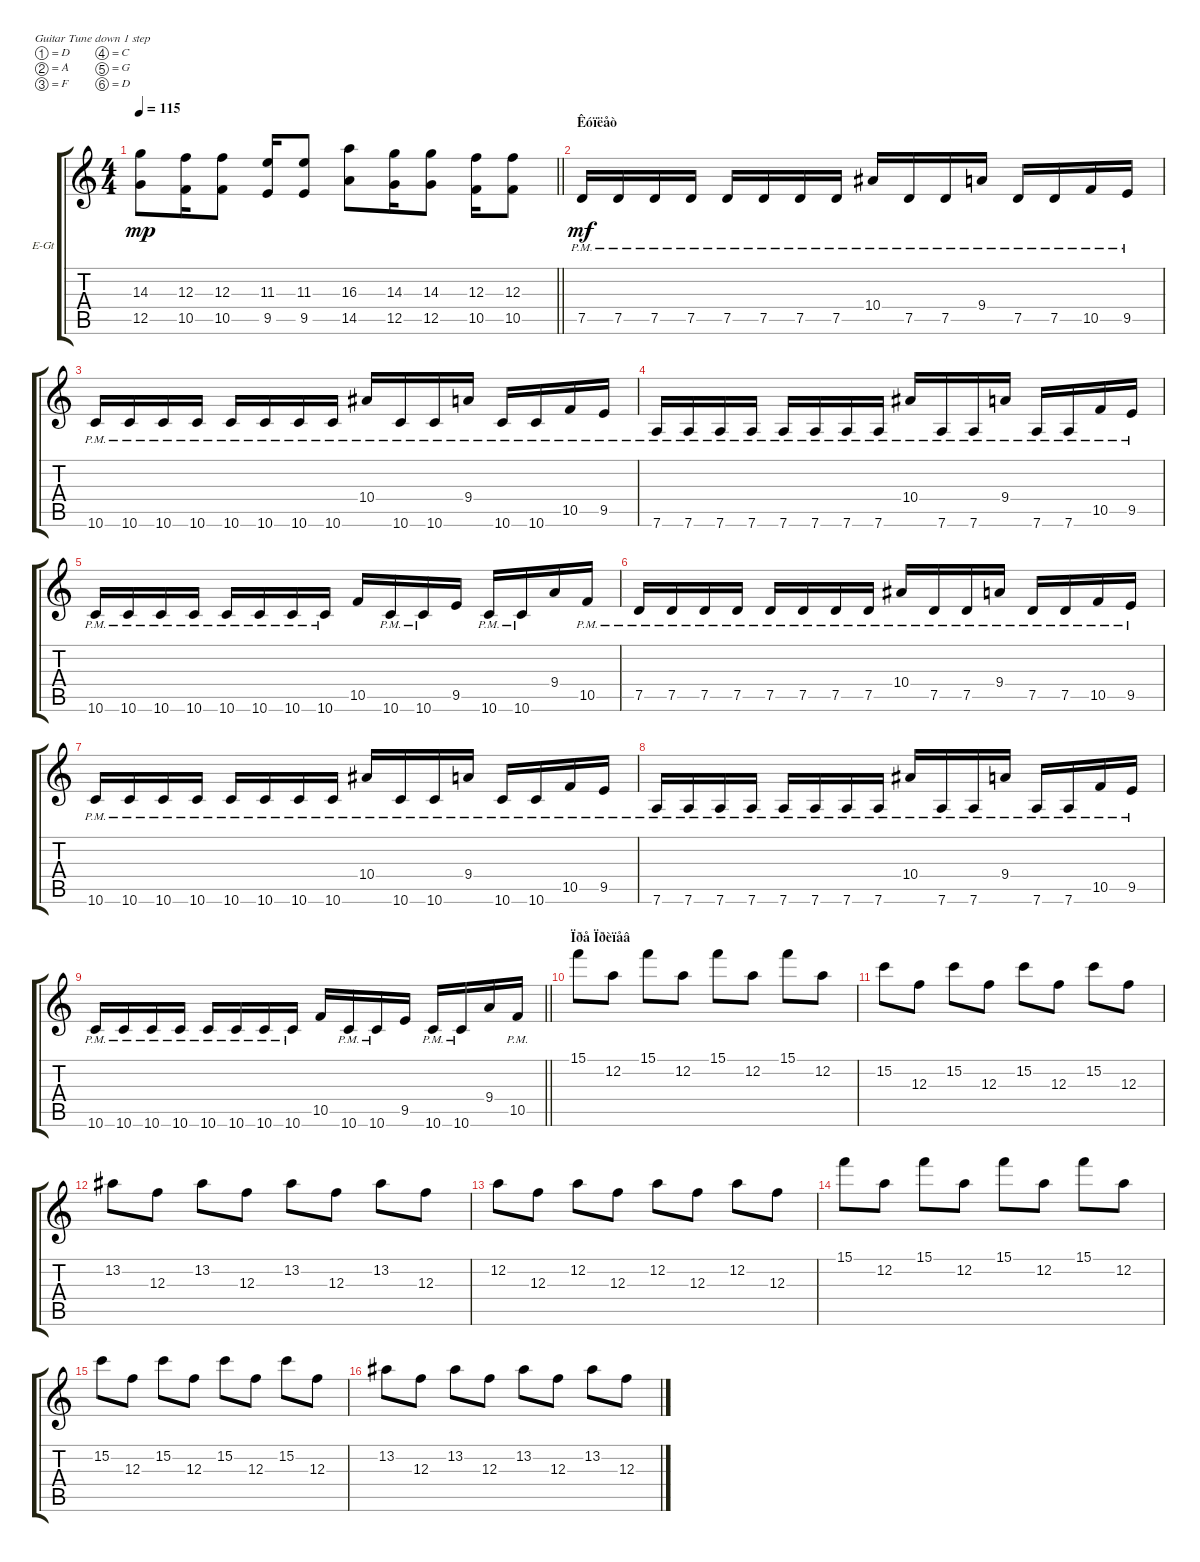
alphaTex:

\bracketExtendMode groupsimilarinstruments
\firstSystemTrackNameOrientation horizontal
\otherSystemsTrackNameOrientation horizontal
\track ("Electric Guitar2" "E-Gt") {instrument distortionguitar}
\staff {score tabs}
\tuning (D4 A3 F3 C3 G2 D2)
\ts (4 4)
\tempo 115
\clef g2
\barLineRight lightlight
\ks c
(14.3 12.5).8{dy mp} (12.3 10.5).16 (12.3 10.5).8 (11.3 9.5).16 (11.3 9.5).8 (16.3 14.5).8 (14.3 12.5).16 (14.3 12.5).8 (12.3 10.5).16 (12.3 10.5).8 |
\section ("" "Êóïëåò")
7.5{pm}.16{dy mf} 7.5{pm}.16 7.5{pm}.16 7.5{pm}.16 7.5{pm}.16 7.5{pm}.16 7.5{pm}.16 7.5{pm}.16 10.4{pm}.16 7.5{pm}.16 7.5{pm}.16 9.4{pm}.16 7.5{pm}.16 7.5{pm}.16 10.5{pm}.16 9.5{pm}.16 |
10.6{pm}.16 10.6{pm}.16 10.6{pm}.16 10.6{pm}.16 10.6{pm}.16 10.6{pm}.16 10.6{pm}.16 10.6{pm}.16 10.4{pm}.16 10.6{pm}.16 10.6{pm}.16 9.4{pm}.16 10.6{pm}.16 10.6{pm}.16 10.5{pm}.16 9.5{pm}.16 |
7.6{pm}.16 7.6{pm}.16 7.6{pm}.16 7.6{pm}.16 7.6{pm}.16 7.6{pm}.16 7.6{pm}.16 7.6{pm}.16 10.4{pm}.16 7.6{pm}.16 7.6{pm}.16 9.4{pm}.16 7.6{pm}.16 7.6{pm}.16 10.5{pm}.16 9.5{pm}.16 |
10.6{pm}.16 10.6{pm}.16 10.6{pm}.16 10.6{pm}.16 10.6{pm}.16 10.6{pm}.16 10.6{pm}.16 10.6{pm}.16 10.5.16 10.6{pm}.16 10.6{pm}.16 9.5.16 10.6{pm}.16 10.6{pm}.16 9.4.16 10.5{pm}.16 |
7.5{pm}.16 7.5{pm}.16 7.5{pm}.16 7.5{pm}.16 7.5{pm}.16 7.5{pm}.16 7.5{pm}.16 7.5{pm}.16 10.4{pm}.16 7.5{pm}.16 7.5{pm}.16 9.4{pm}.16 7.5{pm}.16 7.5{pm}.16 10.5{pm}.16 9.5{pm}.16 |
10.6{pm}.16 10.6{pm}.16 10.6{pm}.16 10.6{pm}.16 10.6{pm}.16 10.6{pm}.16 10.6{pm}.16 10.6{pm}.16 10.4{pm}.16 10.6{pm}.16 10.6{pm}.16 9.4{pm}.16 10.6{pm}.16 10.6{pm}.16 10.5{pm}.16 9.5{pm}.16 |
7.6{pm}.16 7.6{pm}.16 7.6{pm}.16 7.6{pm}.16 7.6{pm}.16 7.6{pm}.16 7.6{pm}.16 7.6{pm}.16 10.4{pm}.16 7.6{pm}.16 7.6{pm}.16 9.4{pm}.16 7.6{pm}.16 7.6{pm}.16 10.5{pm}.16 9.5{pm}.16 |
\barLineRight lightlight
10.6{pm}.16 10.6{pm}.16 10.6{pm}.16 10.6{pm}.16 10.6{pm}.16 10.6{pm}.16 10.6{pm}.16 10.6{pm}.16 10.5.16 10.6{pm}.16 10.6{pm}.16 9.5.16 10.6{pm}.16 10.6{pm}.16 9.4.16 10.5{pm}.16 |
\section ("" "Ïðå Ïðèïåâ")
15.1.8 12.2.8 15.1.8 12.2.8 15.1.8 12.2.8 15.1.8 12.2.8 |
15.2.8 12.3.8 15.2.8 12.3.8 15.2.8 12.3.8 15.2.8 12.3.8 |
13.2.8 12.3.8 13.2.8 12.3.8 13.2.8 12.3.8 13.2.8 12.3.8 |
12.2.8 12.3.8 12.2.8 12.3.8 12.2.8 12.3.8 12.2.8 12.3.8 |
15.1.8 12.2.8 15.1.8 12.2.8 15.1.8 12.2.8 15.1.8 12.2.8 |
15.2.8 12.3.8 15.2.8 12.3.8 15.2.8 12.3.8 15.2.8 12.3.8 |
13.2.8 12.3.8 13.2.8 12.3.8 13.2.8 12.3.8 13.2.8 12.3.8
